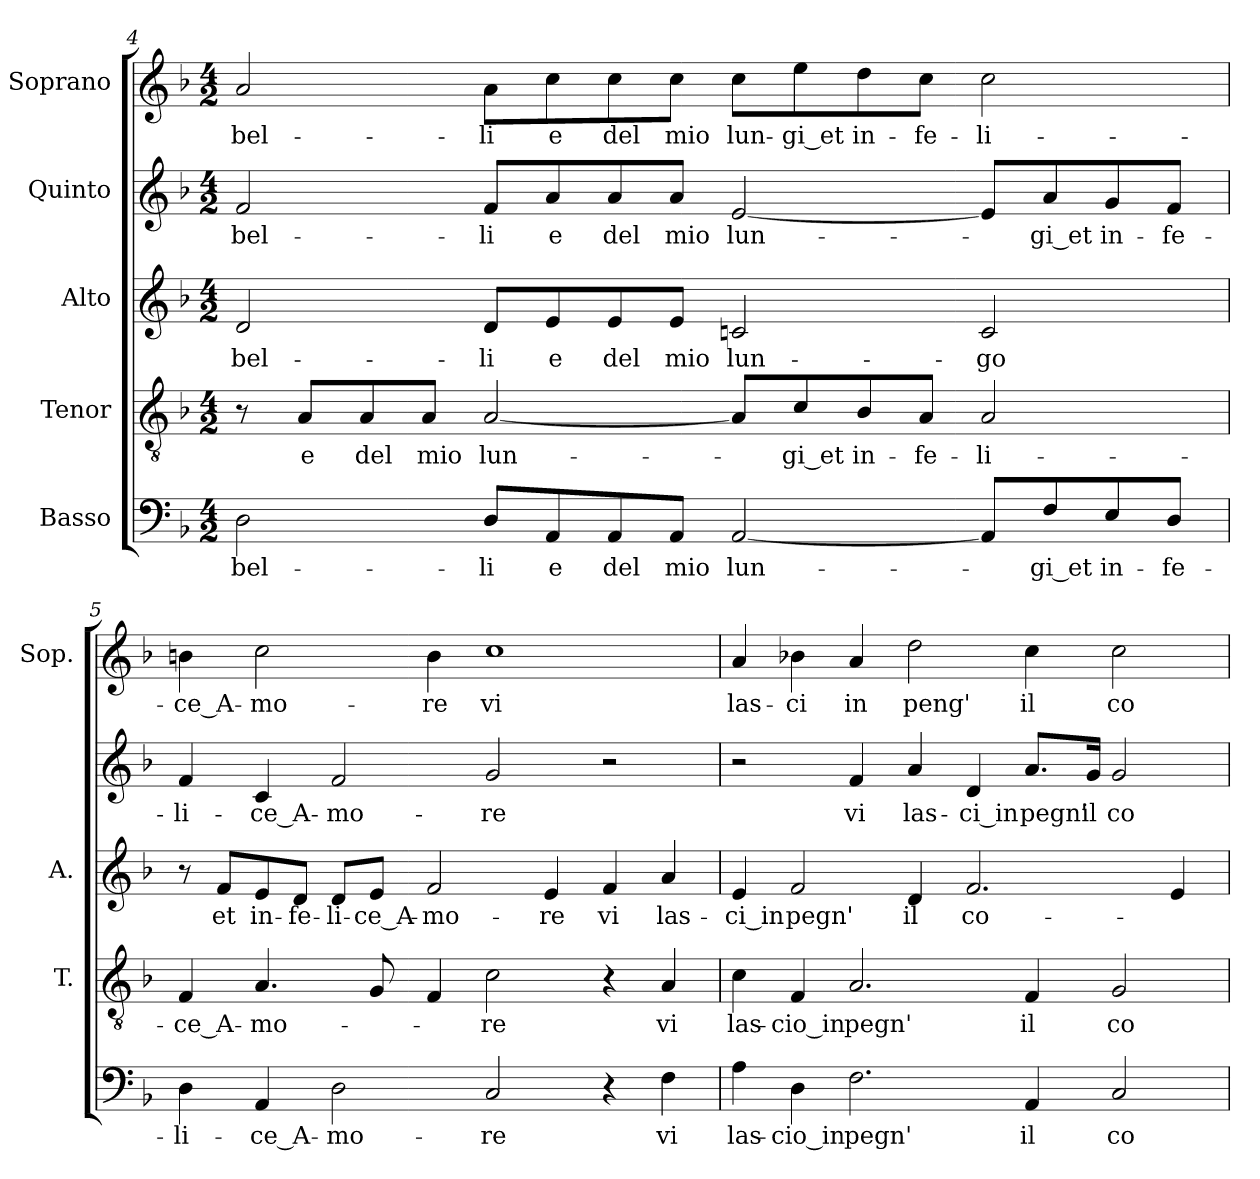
**kern	**text	**kern	**text	**kern	**text	**kern	**text	**kern	**text
*part5	*part5	*part4	*part4	*part3	*part3	*part2	*part2	*part1	*part1
*staff5	*staff5	*staff4	*staff4	*staff3	*staff3	*staff2	*staff2	*staff1	*staff1
*I"Basso	*	*I"Tenor	*	*I"Alto	*	*I"Quinto	*	*I"Soprano	*
*	*	*I'T.	*	*I'A.	*	*	*	*I'Sop.	*
*clefF4	*	*clefGv2	*	*clefG2	*	*clefG2	*	*clefG2	*
*	*	*ITrd7c12	*	*	*	*	*	*	*
*k[b-]	*	*k[b-]	*	*k[b-]	*	*k[b-]	*	*k[b-]	*
*F:	*	*F:	*	*F:	*	*F:	*	*F:	*
*M4/2	*	*M4/2	*	*M4/2	*	*M4/2	*	*M4/2	*
=4	=4	=4	=4	=4	=4	=4	=4	=4	=4
!	!LO:LY:b:color=#000000	!	!	!	!	!	!	!	!
!	!	!	!	!	!LO:LY:b:color=#000000	!	!	!	!
!	!	!	!	!	!	!	!LO:LY:b:color=#000000	!	!
!	!	!	!	!	!	!	!	!	!LO:LY:b:color=#000000
2Di\	bel-	8r	.	2di/	bel-	2fi/	bel-	2ai/	bel-
!	!	!	!LO:LY:b:color=#000000	!	!	!	!	!	!
.	.	8AAi/L	e	.	.	.	.	.	.
!	!	!	!LO:LY:b:color=#000000	!	!	!	!	!	!
.	.	8AAi/	del	.	.	.	.	.	.
!	!	!	!LO:LY:b:color=#000000	!	!	!	!	!	!
.	.	8AAi/J	mio	.	.	.	.	.	.
!	!LO:LY:b:color=#000000	!	!	!	!	!	!	!	!
!	!	!	!LO:LY:b:color=#000000	!	!	!	!	!	!
!	!	!	!	!	!LO:LY:b:color=#000000	!	!	!	!
!	!	!	!	!	!	!	!LO:LY:b:color=#000000	!	!
!	!	!	!	!	!	!	!	!	!LO:LY:b:color=#000000
8Di/L	-li	[<2AAi/	lun-	8di/L	-li	8fi/L	-li	8ai\L	-li
!	!LO:LY:b:color=#000000	!	!	!	!	!	!	!	!
!	!	!	!	!	!LO:LY:b:color=#000000	!	!	!	!
!	!	!	!	!	!	!	!LO:LY:b:color=#000000	!	!
!	!	!	!	!	!	!	!	!	!LO:LY:b:color=#000000
8AAi/	e	.	.	8ei/	e	8ai/	e	8cci\	e
!	!LO:LY:b:color=#000000	!	!	!	!	!	!	!	!
!	!	!	!	!	!LO:LY:b:color=#000000	!	!	!	!
!	!	!	!	!	!	!	!LO:LY:b:color=#000000	!	!
!	!	!	!	!	!	!	!	!	!LO:LY:b:color=#000000
8AAi/	del	.	.	8ei/	del	8ai/	del	8cci\	del
!	!LO:LY:b:color=#000000	!	!	!	!	!	!	!	!
!	!	!	!	!	!LO:LY:b:color=#000000	!	!	!	!
!	!	!	!	!	!	!	!LO:LY:b:color=#000000	!	!
!	!	!	!	!	!	!	!	!	!LO:LY:b:color=#000000
8AAi/J	mio	.	.	8ei/J	mio	8ai/J	mio	8cci\J	mio
!	!LO:LY:b:color=#000000	!	!	!	!	!	!	!	!
!	!	!	!	!	!LO:LY:b:color=#000000	!	!	!	!
!	!	!	!	!	!	!	!LO:LY:b:color=#000000	!	!
!	!	!	!	!	!	!	!	!	!LO:LY:b:color=#000000
[<2AAi/	lun-	8AAi/L]	.	2cni/	lun-	[<2ei/	lun-	8cci\L	lun-
!	!	!	!LO:LY:b:color=#000000	!	!	!	!	!	!
!	!	!	!	!	!	!	!	!	!LO:LY:b:color=#000000
.	.	8Ci/	-gi_et	.	.	.	.	8eei\	-gi_et
!	!	!	!LO:LY:b:color=#000000	!	!	!	!	!	!
!	!	!	!	!	!	!	!	!	!LO:LY:b:color=#000000
.	.	8BB-i/	in-	.	.	.	.	8ddi\	in-
!	!	!	!LO:LY:b:color=#000000	!	!	!	!	!	!
!	!	!	!	!	!	!	!	!	!LO:LY:b:color=#000000
.	.	8AAi/J	-fe-	.	.	.	.	8cci\J	-fe-
!	!	!	!LO:LY:b:color=#000000	!	!	!	!	!	!
!	!	!	!	!	!LO:LY:b:color=#000000	!	!	!	!
!	!	!	!	!	!	!	!	!	!LO:LY:b:color=#000000
8AAi/L]	.	2AAi/	-li-	2ci/	-go	8ei/L]	.	2cci\	-li-
!	!LO:LY:b:color=#000000	!	!	!	!	!	!	!	!
!	!	!	!	!	!	!	!LO:LY:b:color=#000000	!	!
8Fi/	-gi_et	.	.	.	.	8ai/	-gi_et	.	.
!	!LO:LY:b:color=#000000	!	!	!	!	!	!	!	!
!	!	!	!	!	!	!	!LO:LY:b:color=#000000	!	!
8Ei/	in-	.	.	.	.	8gi/	in-	.	.
!	!LO:LY:b:color=#000000	!	!	!	!	!	!	!	!
!	!	!	!	!	!	!	!LO:LY:b:color=#000000	!	!
8Di/J	-fe-	.	.	.	.	8fi/J	-fe-	.	.
!!LO:LB:g=z
=5	=5	=5	=5	=5	=5	=5	=5	=5	=5
!	!LO:LY:b:color=#000000	!	!	!	!	!	!	!	!
!	!	!	!LO:LY:b:color=#000000	!	!	!	!	!	!
!	!	!	!	!	!	!	!LO:LY:b:color=#000000	!	!
!	!	!	!	!	!	!	!	!	!LO:LY:b:color=#000000
4Di\	-li-	4FFi/	-ce_A-	8r	.	4fi/	-li-	4bni\	-ce_A-
!	!	!	!	!	!LO:LY:b:color=#000000	!	!	!	!
.	.	.	.	8fi/L	et	.	.	.	.
!	!LO:LY:b:color=#000000	!	!	!	!	!	!	!	!
!	!	!	!LO:LY:b:color=#000000	!	!	!	!	!	!
!	!	!	!	!	!LO:LY:b:color=#000000	!	!	!	!
!	!	!	!	!	!	!	!LO:LY:b:color=#000000	!	!
!	!	!	!	!	!	!	!	!	!LO:LY:b:color=#000000
4AAi/	-ce_A-	4.AAi/	-mo-	8ei/	in-	4ci/	-ce_A-	2cci\	-mo-
!	!	!	!	!	!LO:LY:b:color=#000000	!	!	!	!
.	.	.	.	8di/J	-fe-	.	.	.	.
!	!LO:LY:b:color=#000000	!	!	!	!	!	!	!	!
!	!	!	!	!	!LO:LY:b:color=#000000	!	!	!	!
!	!	!	!	!	!	!	!LO:LY:b:color=#000000	!	!
2Di\	-mo-	.	.	8di/L	-li-	2fi/	-mo-	.	.
!	!	!	!	!	!LO:LY:b:color=#000000	!	!	!	!
.	.	8GGi/	.	8ei/J	-ce_A-	.	.	.	.
!	!	!	!	!	!LO:LY:b:color=#000000	!	!	!	!
!	!	!	!	!	!	!	!	!	!LO:LY:b:color=#000000
.	.	4FFi/	.	2fi/	-mo-	.	.	4bi\	-re
!	!LO:LY:b:color=#000000	!	!	!	!	!	!	!	!
!	!	!	!LO:LY:b:color=#000000	!	!	!	!	!	!
!	!	!	!	!	!	!	!LO:LY:b:color=#000000	!	!
!	!	!	!	!	!	!	!	!	!LO:LY:b:color=#000000
2Ci/	-re	2Ci\	-re	.	.	2gi/	-re	1cci	vi
!	!	!	!	!	!LO:LY:b:color=#000000	!	!	!	!
.	.	.	.	4ei/	-re	.	.	.	.
!	!	!	!	!	!LO:LY:b:color=#000000	!	!	!	!
4r	.	4r	.	4fi/	vi	2r	.	.	.
!	!LO:LY:b:color=#000000	!	!	!	!	!	!	!	!
!	!	!	!LO:LY:b:color=#000000	!	!	!	!	!	!
!	!	!	!	!	!LO:LY:b:color=#000000	!	!	!	!
4Fi\	vi	4AAi/	vi	4ai/	las-	.	.	.	.
=6	=6	=6	=6	=6	=6	=6	=6	=6	=6
!	!LO:LY:b:color=#000000	!	!	!	!	!	!	!	!
!	!	!	!LO:LY:b:color=#000000	!	!	!	!	!	!
!	!	!	!	!	!LO:LY:b:color=#000000	!	!	!	!
!	!	!	!	!	!	!	!	!	!LO:LY:b:color=#000000
4Ai\	las-	4Ci\	las-	4ei/	-ci_in	2r	.	4ai/	las-
!	!LO:LY:b:color=#000000	!	!	!	!	!	!	!	!
!	!	!	!LO:LY:b:color=#000000	!	!	!	!	!	!
!	!	!	!	!	!LO:LY:b:color=#000000	!	!	!	!
!	!	!	!	!	!	!	!	!	!LO:LY:b:color=#000000
4Di\	-cio_in	4FFi/	-cio_in	2fi/	pegn'	.	.	4b-Xi\	-ci
!	!LO:LY:b:color=#000000	!	!	!	!	!	!	!	!
!	!	!	!LO:LY:b:color=#000000	!	!	!	!	!	!
!	!	!	!	!	!	!	!LO:LY:b:color=#000000	!	!
!	!	!	!	!	!	!	!	!	!LO:LY:b:color=#000000
2.Fi\	pegn'	2.AAi/	pegn'	.	.	4fi/	vi	4ai/	in
!	!	!	!	!	!LO:LY:b:color=#000000	!	!	!	!
!	!	!	!	!	!	!	!LO:LY:b:color=#000000	!	!
!	!	!	!	!	!	!	!	!	!LO:LY:b:color=#000000
.	.	.	.	4di/	il	4ai/	las-	2ddi\	peng'
!	!	!	!	!	!LO:LY:b:color=#000000	!	!	!	!
!	!	!	!	!	!	!	!LO:LY:b:color=#000000	!	!
.	.	.	.	2.fi/	co-	4di/	-ci_in	.	.
!	!LO:LY:b:color=#000000	!	!	!	!	!	!	!	!
!	!	!	!LO:LY:b:color=#000000	!	!	!	!	!	!
!	!	!	!	!	!	!	!LO:LY:b:color=#000000	!	!
!	!	!	!	!	!	!	!	!	!LO:LY:b:color=#000000
4AAi/	il	4FFi/	il	.	.	8.ai/L	pegn'	4cci\	il
!	!	!	!	!	!	!	!LO:LY:b:color=#000000	!	!
.	.	.	.	.	.	16gi/Jk	il	.	.
!	!LO:LY:b:color=#000000	!	!	!	!	!	!	!	!
!	!	!	!LO:LY:b:color=#000000	!	!	!	!	!	!
!	!	!	!	!	!	!	!LO:LY:b:color=#000000	!	!
!	!	!	!	!	!	!	!	!	!LO:LY:b:color=#000000
2Ci/	co-	2GGi/	co-	.	.	2gi/	co-	2cci\	co-
.	.	.	.	4ei/	.	.	.	.	.
=	=	=	=	=	=	=	=	=	=
*-	*-	*-	*-	*-	*-	*-	*-	*-	*-
